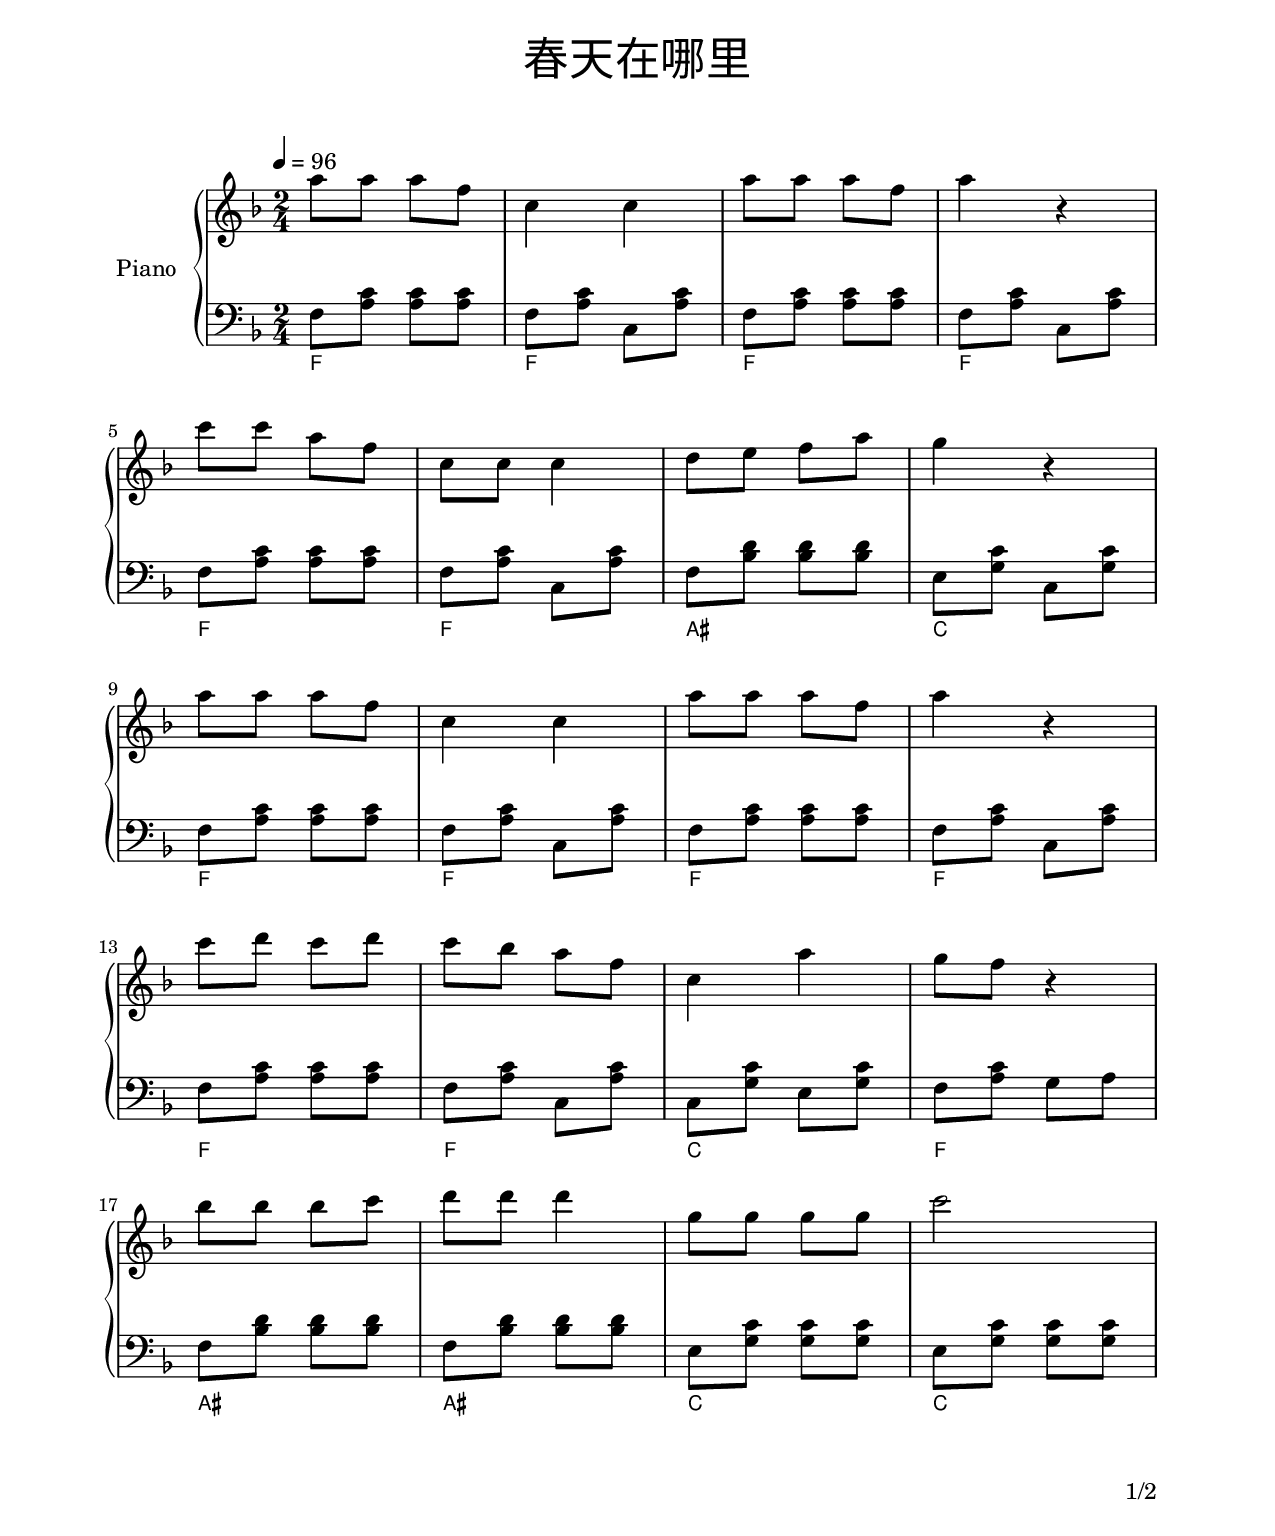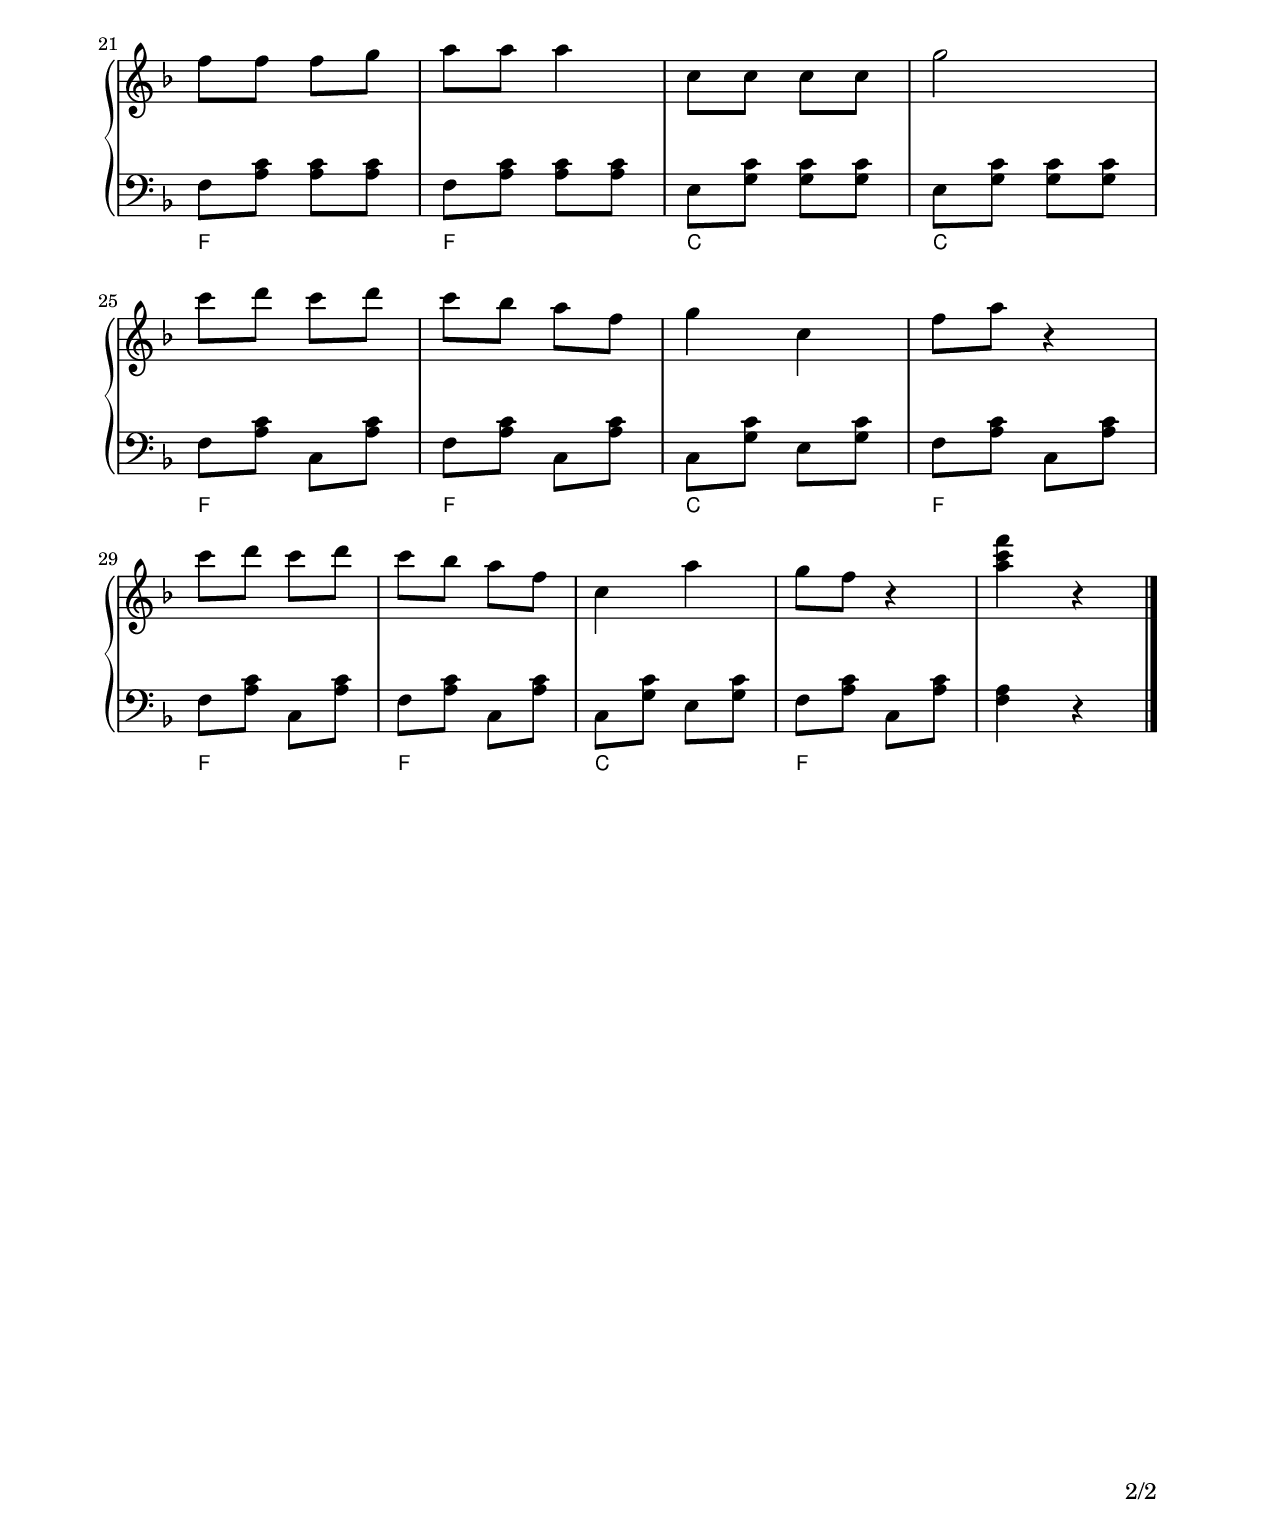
\version "2.24.3"
\include "../settings.v1.ly"

\header {
  title = \markup \override #'((font-name . "FangSong")(font-size . 6)) "春天在哪里"
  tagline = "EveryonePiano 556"
}

\paper {
  total-page = 2
}

\markup \vspace #1.5

Ci    = { e8 <<g8  c'8>> c8          <<g8  c'8>> }
Cii   = { c8 <<g8  c'8>> e8          <<g8  c'8>> }
Ciii  = { e8 <<g8  c'8>> <<g8  c'8>> <<g8  c'8>> }
Fi    = { f8 <<a8  c'8>> <<a8  c'8>> <<a8  c'8>> }
Fii   = { f8 <<a8  c'8>> c8          <<a8  c'8>> }
As    = { f8 <<bf8 d'8>> <<bf8 d'8>> <<bf8 d'8>> }

\score {
  \new PianoStaff \with {
    instrumentName = "Piano"
  } <<
    \new Staff {
      \tempo 4 = 96
      \clef treble
      \key f \major
      \time 2/4
      
      a''8  a''8  a''8  f''8  | c''4        c''4      | a''8 a''8 a''8 f''8 | a''4      r4 | \break
      c'''8 c'''8 a''8  f''8  | c''8  c''8  c''4      | d''8 e''8 f''8 a''8 | g''4      r4 | \break
      a''8  a''8  a''8  f''8  | c''4        c''4      | a''8 a''8 a''8 f''8 | a''4      r4 | \break
      c'''8 d'''8 c'''8 d'''8 | c'''8 bf''8 a''8 f''8 | c''4      a''4      | g''8 f''8 r4 | \break
      
      bf''8 bf''8 bf''8 c'''8 | d'''8 d'''8 d'''4 | g''8 g''8 g''8 g''8 | c'''2 | \break \pageBreak
      f''8  f''8  f''8  g''8  | a''8  a''8  a''4  | c''8 c''8 c''8 c''8 | g''2  | \break
      
      c'''8 d'''8 c'''8 d'''8 | c'''8 bf''8 a''8 f''8 | g''4 c''4 | f''8 a''8 r4 | \break
      c'''8 d'''8 c'''8 d'''8 | c'''8 bf''8 a''8 f''8 | c''4 a''4 | g''8 f''8 r4 | <a'' c''' f'''>4 r4 | \bar "|."
    }
    \new Staff {
      \clef bass
      \key f \major
      \time 2/4
      
      \Fi | \Fii | \Fi  | \Fii                |
      \Fi | \Fii | \As  | \Ci                 |
      \Fi | \Fii | \Fi  | \Fii                |
      \Fi | \Fii | \Cii | f8 <<a8 c'8>> g8 a8 |
      
      \As | \As | \Ciii | \Ciii |
      \Fi | \Fi | \Ciii | \Ciii |
      
      \Fii | \Fii | \Cii | \Fii |
      \Fii | \Fii | \Cii | \Fii | <<f4 a4>> r4 |
    }
    \chords {
      
      f2 | f2 | f2  | f2    |
      f2 | f2 | as2 | c2    |
      f2 | f2 | f2  | f2    |
      f2 | f2 | c2  | f4 r4 |
      
      as2 | as2 | c2 | c2 |
      f2  | f2  | c2 | c2 |
      
      f2 | f2 | c2 | f2 |
      f2 | f2 | c2 | f2 | r2 |
    }
  >>
  \layout {}
  \midi {}
}
